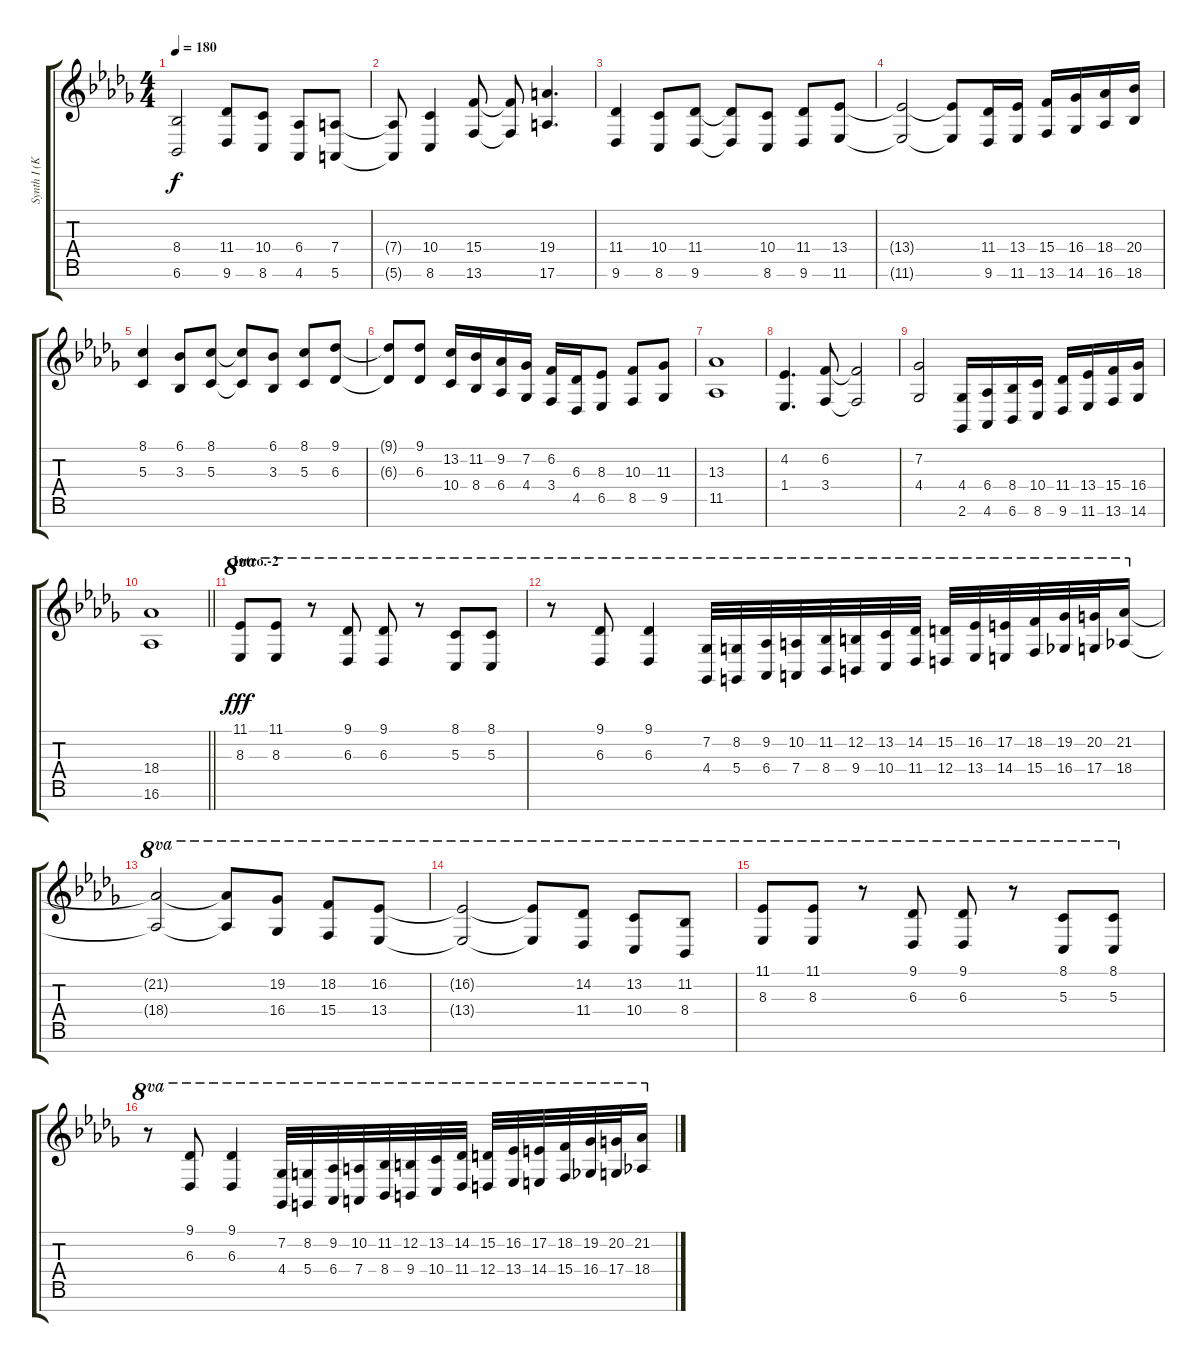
\track ("Synth I (Kotobuki Tsumugi)" "Synth I (K") {instrument stringensemble1}
\staff {score tabs}
\tuning (E4 B3 G3 D3 A2 E2 B1) {hide}
\ts (4 4)
\tempo 180
\clef g2
\ks db
(8.4 6.6).2{dy f} (11.4 9.6).8 (10.4 8.6).8 (6.4 4.6).8 (7.4 5.6).8 |
(7.4{t} 5.6{t}).8 (10.4 8.6).4 (15.4 13.6).8 (15.4{t} 13.6{t}).8 (19.4 17.6).4{d} |
(11.4 9.6).4 (10.4 8.6).8 (11.4 9.6).8 (11.4{t} 9.6{t}).8 (10.4 8.6).8 (11.4 9.6).8 (13.4 11.6).8 |
(13.4{t} 11.6{t}).2 (13.4{t} 11.6{t}).8 (11.4 9.6).16 (13.4 11.6).16 (15.4 13.6).16 (16.4 14.6).16 (18.4 16.6).16 (20.4 18.6).16 |
(8.1 5.3).4 (6.1 3.3).8 (8.1 5.3).8 (8.1{t} 5.3{t}).8 (6.1 3.3).8 (8.1 5.3).8 (9.1 6.3).8 |
(9.1{t} 6.3{t}).8 (9.1 6.3).8 (13.2 10.4).16 (11.2 8.4).16 (9.2 6.4).16 (7.2 4.4).16 (6.2 3.4).16 (6.3 4.5).16 (8.3 6.5).8 (10.3 8.5).8 (11.3 9.5).8 |
(13.3 11.5).1 |
(4.2 1.4).4{d} (6.2 3.4).8 (6.2{t} 3.4{t}).2 |
(7.2 4.4).2 (4.4 2.6).16 (6.4 4.6).16 (8.4 6.6).16 (10.4 8.6).16 (11.4 9.6).16 (13.4 11.6).16 (15.4 13.6).16 (16.4 14.6).16 |
\barLineRight lightlight
(18.4 16.6).1 |
\section ("" "Intro.-2")
(11.1 8.3).8{ot 8va dy fff} (11.1 8.3).8{ot 8va} r.8{ot 8va} (9.1 6.3).8{ot 8va} (9.1 6.3).8{ot 8va} r.8{ot 8va} (8.1 5.3).8{ot 8va} (8.1 5.3).8{ot 8va} |
r.8{ot 8va} (9.1 6.3).8{ot 8va} (9.1 6.3).4{ot 8va} (7.2 4.4).32{ot 8va} (8.2 5.4).32{ot 8va} (9.2 6.4).32{ot 8va} (10.2 7.4).32{ot 8va} (11.2 8.4).32{ot 8va} (12.2 9.4).32{ot 8va} (13.2 10.4).32{ot 8va} (14.2 11.4).32{ot 8va} (15.2 12.4).32{ot 8va} (16.2 13.4).32{ot 8va} (17.2 14.4).32{ot 8va} (18.2 15.4).32{ot 8va} (19.2 16.4).32{ot 8va} (20.2 17.4).32{ot 8va} (21.2 18.4).16{ot 8va} |
(21.2{t} 18.4{t}).2{ot 8va} (21.2{t} 18.4{t}).8{ot 8va} (19.2 16.4).8{ot 8va} (18.2 15.4).8{ot 8va} (16.2 13.4).8{ot 8va} |
(16.2{t} 13.4{t}).2{ot 8va} (16.2{t} 13.4{t}).8{ot 8va} (14.2 11.4).8{ot 8va} (13.2 10.4).8{ot 8va} (11.2 8.4).8{ot 8va} |
(11.1 8.3).8{ot 8va} (11.1 8.3).8{ot 8va} r.8{ot 8va} (9.1 6.3).8{ot 8va} (9.1 6.3).8{ot 8va} r.8{ot 8va} (8.1 5.3).8{ot 8va} (8.1 5.3).8{ot 8va} |
r.8{ot 8va} (9.1 6.3).8{ot 8va} (9.1 6.3).4{ot 8va} (7.2 4.4).32{ot 8va} (8.2 5.4).32{ot 8va} (9.2 6.4).32{ot 8va} (10.2 7.4).32{ot 8va} (11.2 8.4).32{ot 8va} (12.2 9.4).32{ot 8va} (13.2 10.4).32{ot 8va} (14.2 11.4).32{ot 8va} (15.2 12.4).32{ot 8va} (16.2 13.4).32{ot 8va} (17.2 14.4).32{ot 8va} (18.2 15.4).32{ot 8va} (19.2 16.4).32{ot 8va} (20.2 17.4).32{ot 8va} (21.2 18.4).16{ot 8va}
